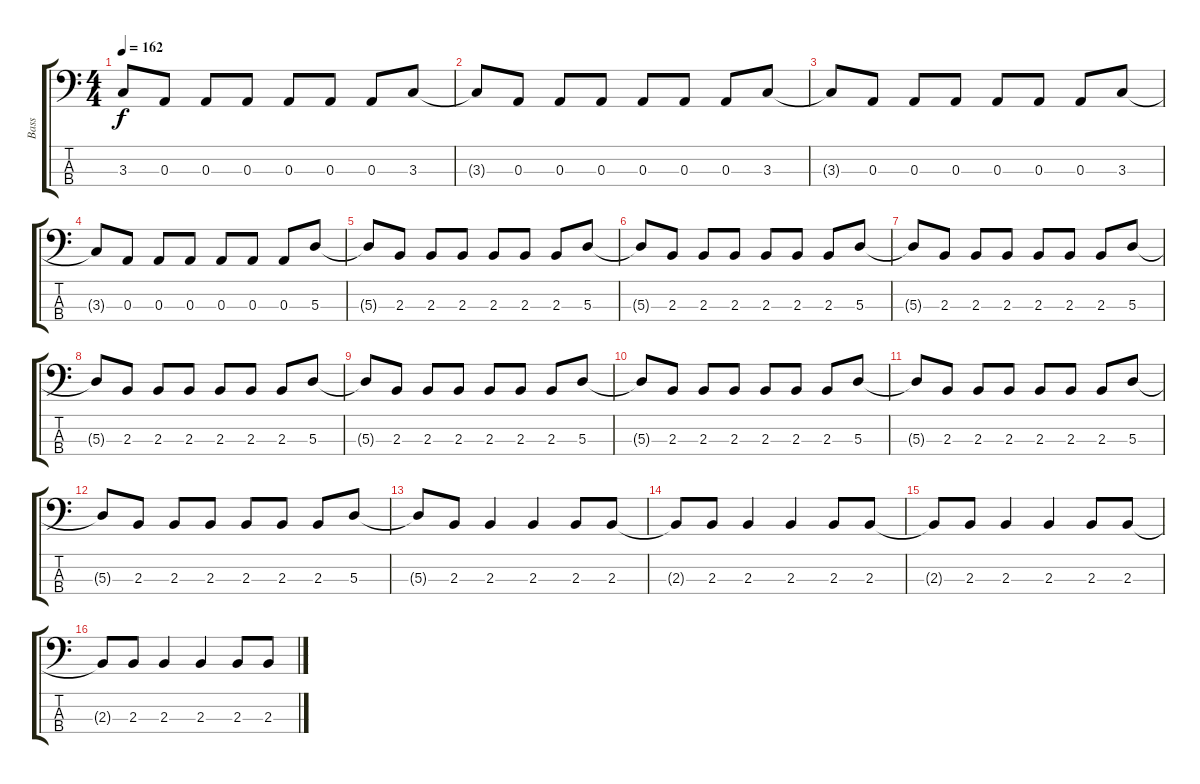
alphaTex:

\track ("Bass" "Bass") {instrument electricbasspick}
\staff {score tabs}
\tuning (G2 D2 A1 E1) {hide}
\ts (4 4)
\tempo 162
\clef f4
\ks c
3.3{t}.8{dy f} 0.3.8 0.3.8 0.3.8 0.3.8 0.3.8 0.3.8 3.3.8 |
3.3{t}.8 0.3.8 0.3.8 0.3.8 0.3.8 0.3.8 0.3.8 3.3.8 |
3.3{t}.8 0.3.8 0.3.8 0.3.8 0.3.8 0.3.8 0.3.8 3.3.8 |
3.3{t}.8 0.3.8 0.3.8 0.3.8 0.3.8 0.3.8 0.3.8 5.3.8 |
5.3{t}.8 2.3.8 2.3.8 2.3.8 2.3.8 2.3.8 2.3.8 5.3.8 |
5.3{t}.8 2.3.8 2.3.8 2.3.8 2.3.8 2.3.8 2.3.8 5.3.8 |
5.3{t}.8 2.3.8 2.3.8 2.3.8 2.3.8 2.3.8 2.3.8 5.3.8 |
5.3{t}.8 2.3.8 2.3.8 2.3.8 2.3.8 2.3.8 2.3.8 5.3.8 |
5.3{t}.8 2.3.8 2.3.8 2.3.8 2.3.8 2.3.8 2.3.8 5.3.8 |
5.3{t}.8 2.3.8 2.3.8 2.3.8 2.3.8 2.3.8 2.3.8 5.3.8 |
5.3{t}.8 2.3.8 2.3.8 2.3.8 2.3.8 2.3.8 2.3.8 5.3.8 |
5.3{t}.8 2.3.8 2.3.8 2.3.8 2.3.8 2.3.8 2.3.8 5.3.8 |
5.3{t}.8 2.3.8 2.3.4 2.3.4 2.3.8 2.3.8 |
2.3{t}.8 2.3.8 2.3.4 2.3.4 2.3.8 2.3.8 |
2.3{t}.8 2.3.8 2.3.4 2.3.4 2.3.8 2.3.8 |
2.3{t}.8 2.3.8 2.3.4 2.3.4 2.3.8 2.3.8
